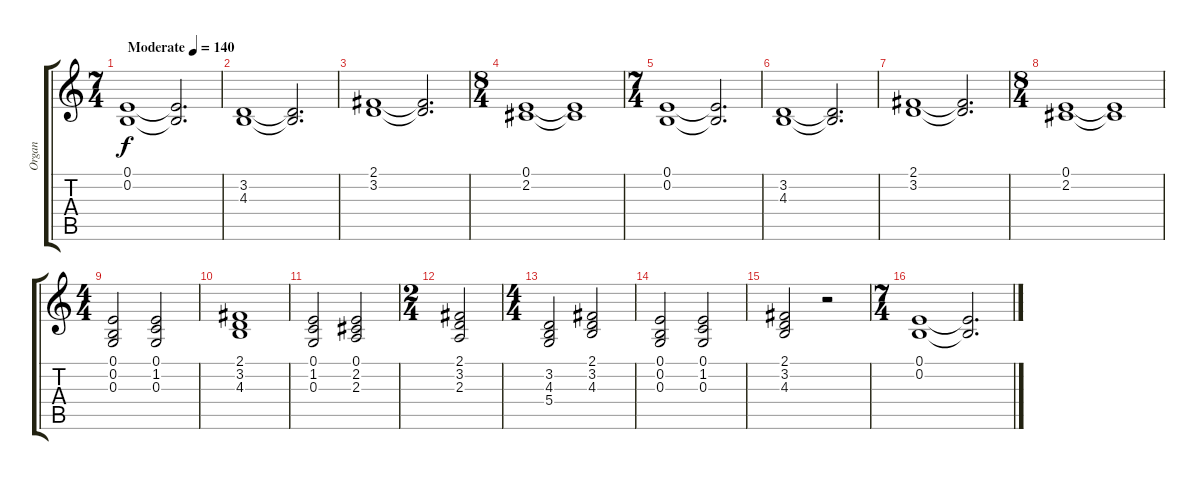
\track ("Organ" "Organ") {solo instrument percussiveorgan}
\staff {score tabs}
\tuning (E4 B3 G3 D3 A2 E2) {hide}
\ts (7 4)
\tempo (140 "Moderate")
\clef g2
\ks c
(0.1 0.2).1{dy f instrument percussiveorgan} (0.1{t} 0.2{t}).2{d} |
(3.2 4.3).1 (3.2{t} 4.3{t}).2{d} |
(2.1 3.2).1 (2.1{t} 3.2{t}).2{d} |
\ts (8 4)
(0.1 2.2).1 (0.1{t} 2.2{t}).1 |
\ts (7 4)
(0.1 0.2).1 (0.1{t} 0.2{t}).2{d} |
(3.2 4.3).1 (3.2{t} 4.3{t}).2{d} |
(2.1 3.2).1 (2.1{t} 3.2{t}).2{d} |
\ts (8 4)
(0.1 2.2).1 (0.1{t} 2.2{t}).1 |
\ts (4 4)
(0.1 0.2 0.3).2 (0.1 1.2 0.3).2 |
(2.1 3.2 4.3).1 |
(0.1 1.2 0.3).2 (0.1 2.2 2.3).2 |
\ts (2 4)
(2.1 3.2 2.3).2 |
\ts (4 4)
(3.2 4.3 5.4).2 (2.1 3.2 4.3).2 |
(0.1 0.2 0.3).2 (0.1 1.2 0.3).2 |
(2.1 3.2 4.3).2 r.2 |
\ts (7 4)
(0.1 0.2).1 (0.1{t} 0.2{t}).2{d}
